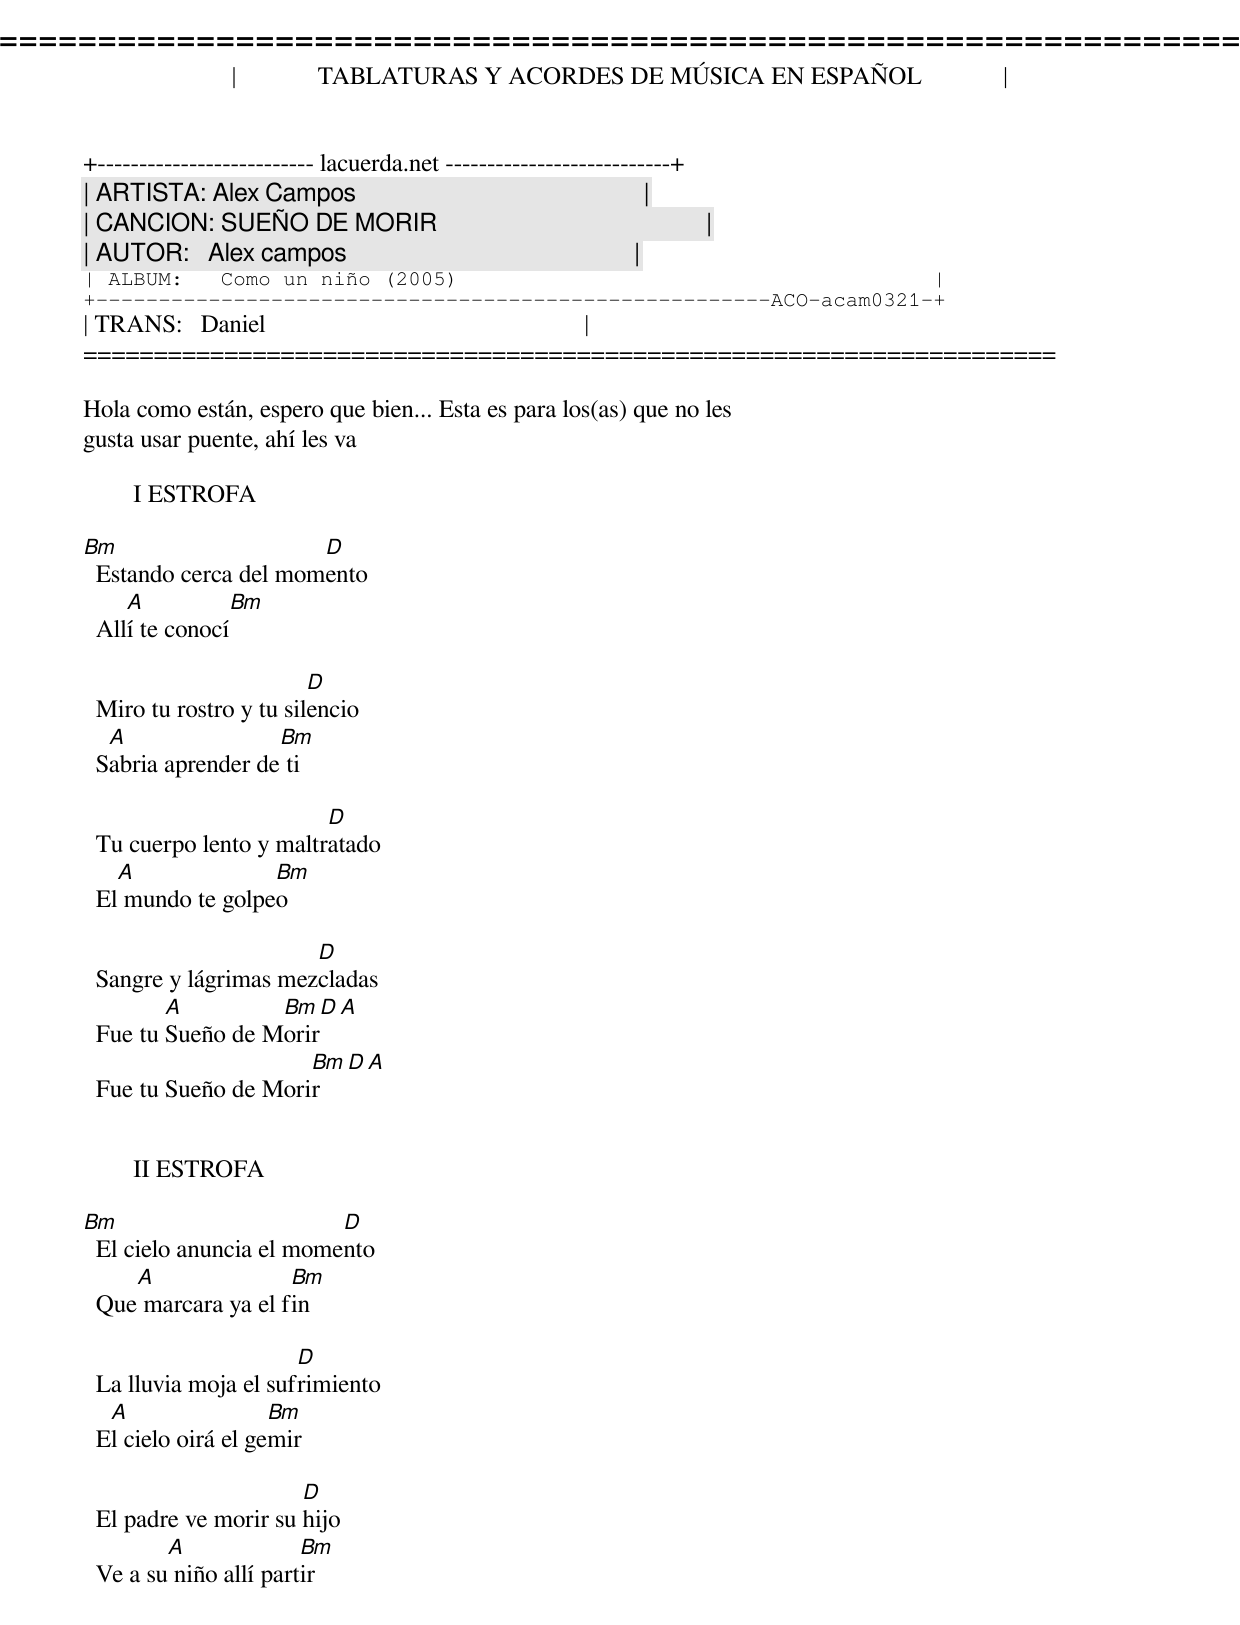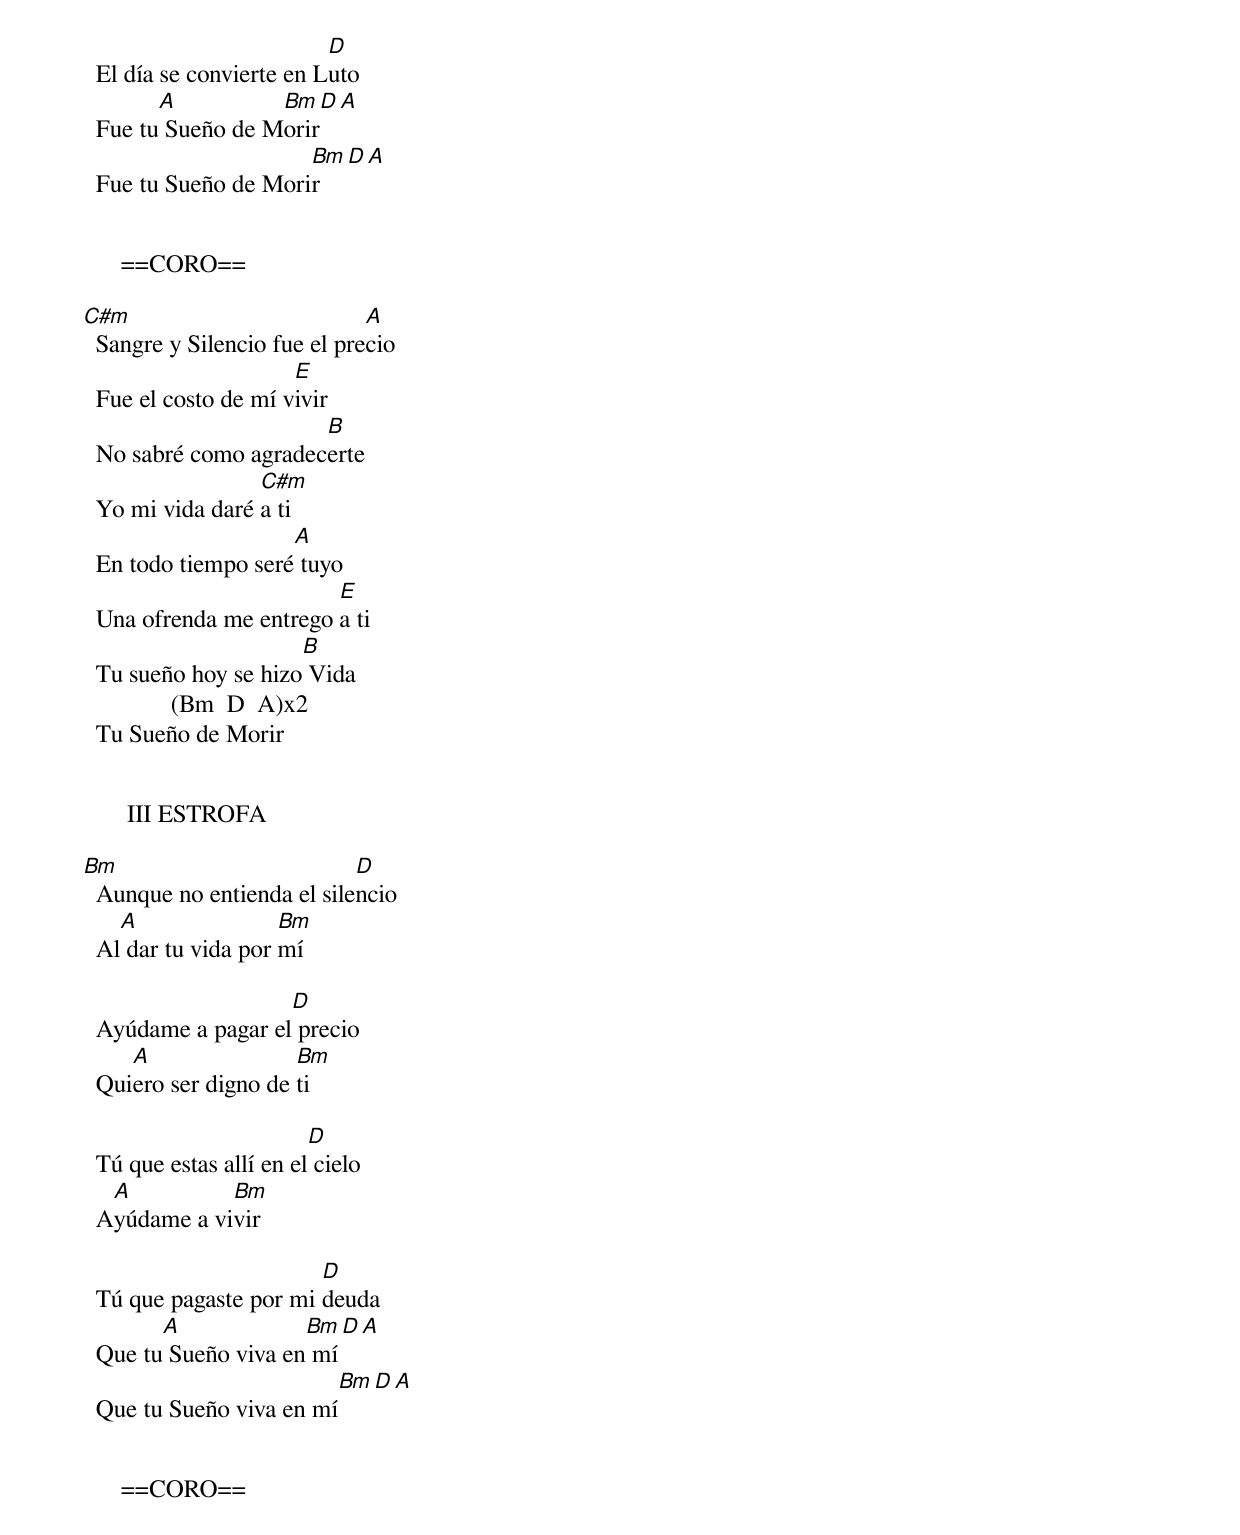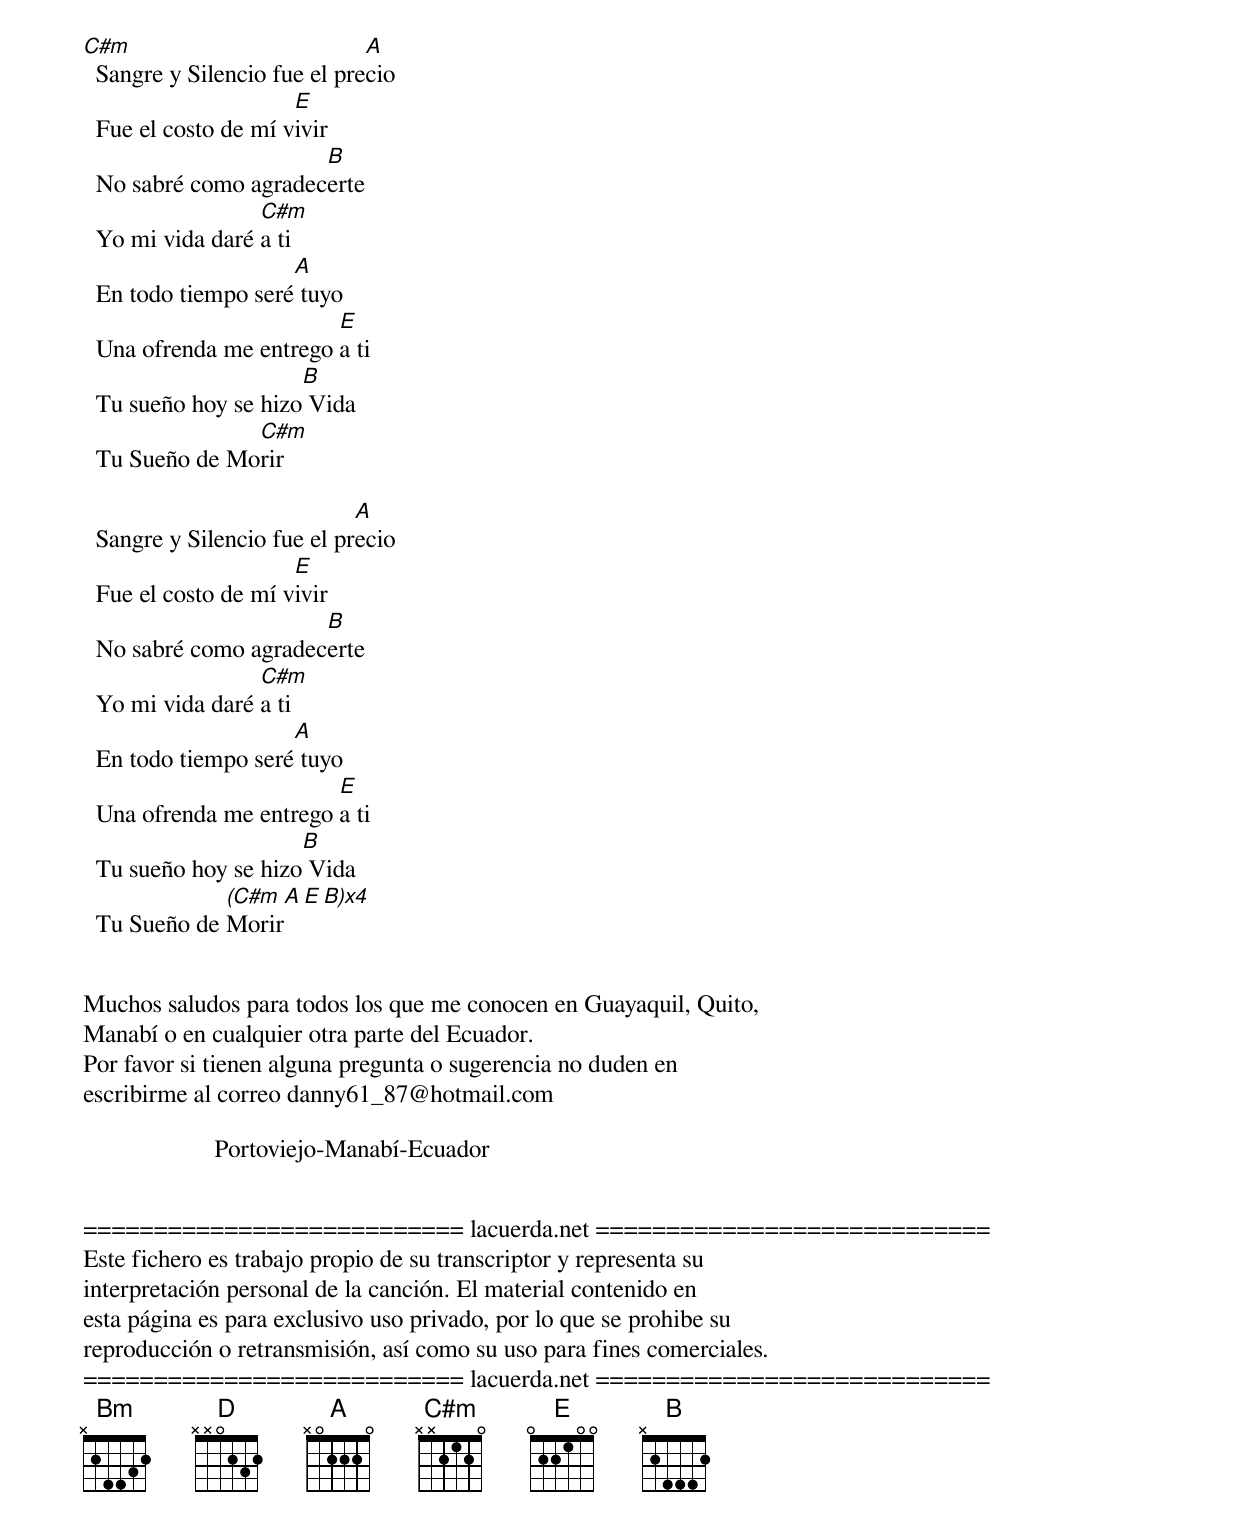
=====================================================================
|             TABLATURAS Y ACORDES DE MÚSICA EN ESPAÑOL             |
+-------------------------- lacuerda.net ---------------------------+
| ARTISTA: Alex Campos                                              |
| CANCION: SUEÑO DE MORIR                                           |
| AUTOR:   Alex campos                                              |
| ALBUM:   Como un niño (2005)                                      |
+------------------------------------------------------ACO-acam0321-+
| TRANS:   Daniel                                                   |
=====================================================================

Hola como están, espero que bien... Esta es para los(as) que no les
gusta usar puente, ahí les va

        I ESTROFA

Bm                     D
  Estando cerca del momento
     A          Bm
  Allí te conocí

                         D
  Miro tu rostro y tu silencio
   A                Bm
  Sabria aprender de ti

                         D
  Tu cuerpo lento y maltratado
    A              Bm
  El mundo te golpeo

                       D
  Sangre y lágrimas mezcladas
         A         Bm  D  A
  Fue tu Sueño de Morir
                      Bm  D  A
  Fue tu Sueño de Morir


        II ESTROFA

Bm                        D
  El cielo anuncia el momento
     A               Bm
  Que marcara ya el fin

                       D
  La lluvia moja el sufrimiento
   A                 Bm
  El cielo oirá el gemir

                       D
  El padre ve morir su hijo
         A              Bm
  Ve a su niño allí partir

                          D
  El día se convierte en Luto
        A          Bm  D  A
  Fue tu Sueño de Morir
                      Bm  D  A
  Fue tu Sueño de Morir


      ==CORO==

C#m                           A
  Sangre y Silencio fue el precio
                      E
  Fue el costo de mí vivir
                       B
  No sabré como agradecerte
                  C#m
  Yo mi vida daré a ti
                     A
  En todo tiempo seré tuyo
                         E
  Una ofrenda me entrego a ti
                      B
  Tu sueño hoy se hizo Vida
              (Bm  D  A)x2
  Tu Sueño de Morir


       III ESTROFA

Bm                          D
  Aunque no entienda el silencio
    A                Bm
  Al dar tu vida por mí

                    D
  Ayúdame a pagar el precio
     A                Bm
  Quiero ser digno de ti

                         D
  Tú que estas allí en el cielo
   A          Bm
  Ayúdame a vivir

                        D
  Tú que pagaste por mi deuda
        A             Bm  D  A
  Que tu Sueño viva en mí
                         Bm  D  A
  Que tu Sueño viva en mí


      ==CORO==

C#m                           A
  Sangre y Silencio fue el precio
                      E
  Fue el costo de mí vivir
                       B
  No sabré como agradecerte
                  C#m
  Yo mi vida daré a ti
                     A
  En todo tiempo seré tuyo
                         E
  Una ofrenda me entrego a ti
                      B
  Tu sueño hoy se hizo Vida
                C#m
  Tu Sueño de Morir

                             A
  Sangre y Silencio fue el precio
                      E
  Fue el costo de mí vivir
                       B
  No sabré como agradecerte
                  C#m
  Yo mi vida daré a ti
                     A
  En todo tiempo seré tuyo
                         E
  Una ofrenda me entrego a ti
                      B
  Tu sueño hoy se hizo Vida
              (C#m  A  E  B)x4
  Tu Sueño de Morir


Muchos saludos para todos los que me conocen en Guayaquil, Quito,
Manabí o en cualquier otra parte del Ecuador.
Por favor si tienen alguna pregunta o sugerencia no duden en
escribirme al correo danny61_87@hotmail.com

                     Portoviejo-Manabí-Ecuador


=========================== lacuerda.net ============================
Este fichero es trabajo propio de su transcriptor y representa su
interpretación personal de la canción. El material contenido en
esta página es para exclusivo uso privado, por lo que se prohibe su
reproducción o retransmisión, así como su uso para fines comerciales.
=========================== lacuerda.net ============================
